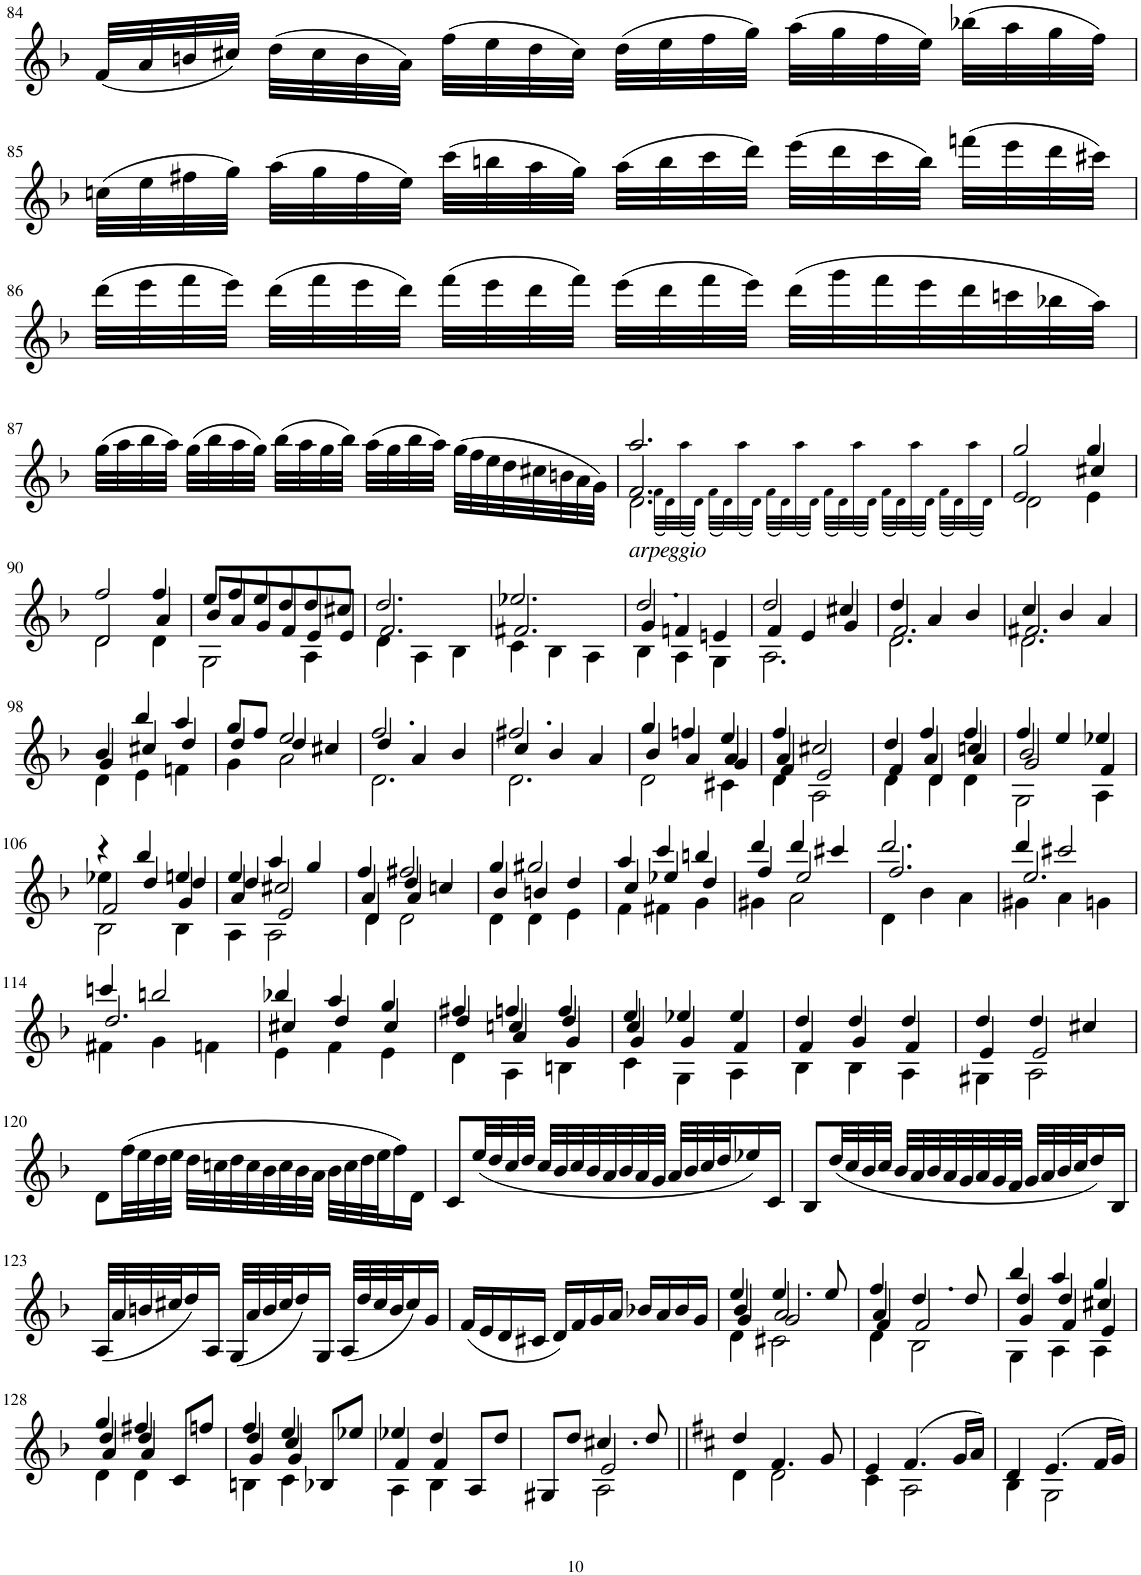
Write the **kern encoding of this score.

**kern
*part1
*staff1
*I"Violin
*I'Vln.
!!LO:PB:g=z
*clefG2
*k[b-]
*M3/4
=84
(32f/LLL
32a/
32bn/
32cc#X/JJJ)
(32dd\LLL
32cc#\
32b\
32a\JJJ)
(32ff\LLL
32ee\
32dd\
32cc#\JJJ)
(32dd\LLL
32ee\
32ff\
32gg\JJJ)
(32aa\LLL
32gg\
32ff\
32ee\JJJ)
(32bb-X\LLL
32aa\
32gg\
32ff\JJJ)
!!LO:LB:g=z
=85
(32ccn\LLL
32ee\
32ff#X\
32gg\JJJ)
(32aa\LLL
32gg\
32ff#\
32ee\JJJ)
(32ccc\LLL
32bbn\
32aa\
32gg\JJJ)
(32aa\LLL
32bb\
32ccc\
32ddd\JJJ)
(32eee\LLL
32ddd\
32ccc\
32bb\JJJ)
(32fffn\LLL
32eee\
32ddd\
32ccc#X\JJJ)
!!LO:LB:g=z
=86
(32ddd\LLL
32eee\
32fff\
32eee\JJJ)
(32ddd\LLL
32fff\
32eee\
32ddd\JJJ)
(32fff\LLL
32eee\
32ddd\
32fff\JJJ)
(32eee\LLL
32ddd\
32fff\
32eee\JJJ)
(32ddd\LLL
32ggg\
32fff\
32eee\
32ddd\
32cccn\
32bb-X\
32aa\JJJ)
!!LO:LB:g=z
=87
(32gg\LLL
32aa\
32bb-\
32aa\JJJ)
(32gg\LLL
32bb-\
32aa\
32gg\JJJ)
(32bb-\LLL
32aa\
32gg\
32bb-\JJJ)
(32aa\LLL
32gg\
32bb-\
32aa\JJJ)
(32gg\LLL
32ff\
32ee\
32dd\
32cc#X\
32bn\
32a\
32g\JJJ)
=88
*^
*	*^
*	*	*^
!LO:TX:b:i:t=arpeggio	!	!	!
2.aa/	2.f/	2.d\	(32f\LLL
.	.	.	32d\)
.	.	.	(32aa\
.	.	.	32d\JJJ)
.	.	.	(32f\LLL
.	.	.	32d\)
.	.	.	(32aa\
.	.	.	32d\JJJ)
.	.	.	(32f\LLL
.	.	.	32d\)
.	.	.	(32aa\
.	.	.	32d\JJJ)
.	.	.	(32f\LLL
.	.	.	32d\)
.	.	.	(32aa\
.	.	.	32d\JJJ)
.	.	.	(32f\LLL
.	.	.	32d\)
.	.	.	(32aa\
.	.	.	32d\JJJ)
.	.	.	(32f\LLL
.	.	.	32d\)
.	.	.	(32aa\
.	.	.	32d\JJJ)
*	*	*v	*v
=89	=89	=89
2gg/	2d\	2e/
4gg/	4e\	4cc#X/
!!LO:LB:g=z	!!	!!
=90	=90	=90
2ff/	2d\	2d/
4ff/	4d\	4a/
=91	=91	=91
8ee/L	2G\	8b-/L
8ff/	.	8a/
8ee/	.	8g/
8dd/	.	8f/
8dd/	4A\	8e/
8cc#X/J	.	8e/J
=92	=92	=92
2.dd/	4d\	2.f/
.	4A\	.
.	4B-\	.
=93	=93	=93
2.ee-X/	4c\	2.f#X/
.	4B-\	.
.	4A\	.
=94	=94	=94
2.dd/	4B-\	4g/
.	4A\	4fn/
.	4G\	4en/
=95	=95	=95
2dd/	2.A\	4f/
.	.	4e/
4cc#X/	.	4g/
=96	=96	=96
4dd/	2.d\	2.f/
4a/	.	.
4b-/	.	.
=97	=97	=97
4cc/	2.d\	2.f#X/
4b-/	.	.
4a/	.	.
!!LO:LB:g=z	!!	!!
=98	=98	=98
4b-/	4d\	4g/
4bb-/	4e\	4cc#X/
4aa/	4fn\	4dd/
=99	=99	=99
8gg/L	4g\	4dd/
8ff/J	.	.
2ee/	2a\	4dd/
.	.	4cc#X/
=100	=100	=100
2.ff/	2.d\	4dd/
.	.	4a/
.	.	4b-/
=101	=101	=101
2.ff#X/	2.d\	4cc/
.	.	4b-/
.	.	4a/
=102	=102	=102
*	*	*^
4gg/	2d\	4b-/	4ryy
4ffn/	.	4a/	4ryy
4ee/	4c#X\	4a/	4g/
=103	=103	=103	=103
4ff/	4d\	4a/	4f/
2cc#X/	2A\	2e/	4ryy
.	.	.	4ryy
=104	=104	=104	=104
4dd/	4d\	4f/	4ryy
4ff/	4d\	4a/	4d/
4ff/	4d\	4ccn/	4a/
=105	=105	=105	=105
4ff/	2G\	2b-/	2g/
4ee/	.	.	.
4ee-X/	4A\	4f/	4ryy
!!LO:LB:g=z	!!	!!	!!
=106	=106	=106	=106
4r	2B-\	4ee-X\	2f/
4bb-/	.	4dd/	.
4een/	4B-\	4dd/	4g/
=107	=107	=107	=107
4ee/	4A\	4dd/	4a/
4aa/	2A\	2cc#X/	2e/
4gg/	.	.	.
=108	=108	=108	=108
4ff/	4d\	4a/	4d/
2ff#X/	2d\	4dd/	4a/
.	.	4ccn/	4ryy
*	*	*v	*v
=109	=109	=109
4gg/	4d\	4b-/
2gg#X/	4d\	4bn/
.	4e\	4dd/
=110	=110	=110
4aa/	4f\	4cc/
4ccc/	4f#X\	4ee-X/
4bbn/	4g\	4dd/
=111	=111	=111
4ddd/	4g#X\	4ff/
4ddd/	2a\	2ee/
4ccc#X/	.	.
=112	=112	=112
2.ddd/	4d\	2.ff/
.	4b-\	.
.	4a\	.
=113	=113	=113
4ddd/	4g#X\	2.ee/
2ccc#X/	4a\	.
.	4gn\	.
!!LO:LB:g=z	!!	!!
=114	=114	=114
4cccn/	4f#X\	2.dd/
2bbn/	4g\	.
.	4fn\	.
=115	=115	=115
4bb-X/	4e\	4cc#X/
4aa/	4f\	4dd/
4gg/	4e\	4cc#/
=116	=116	=116
*	*	*^
4ff#X/	4d\	4dd/	4ryy
4ffn/	4A\	4ccn/	4a/
4ff/	4Bn\	4dd/	4g/
=117	=117	=117	=117
4ee/	4c\	4cc/	4g/
4ee-X/	4G\	4ryy	4g/
4ee-/	4A\	4ryy	4f/
*	*	*v	*v
=118	=118	=118
4dd/	4B-\	4f/
4dd/	4B-\	4g/
4dd/	4A\	4f/
=119	=119	=119
4dd/	4G#X\	4e/
4dd/	2A\	2e/
4cc#X/	.	.
*v	*v	*v
!!LO:LB:g=z
=120
8d\L
(32ff\LL
32ee\
32dd\
32ee\JJJ
32dd\LLL
32ccn\
32dd\
32cc\
32b-\
32cc\
32b-\
32a\JJJ
32b-\LLL
32cc\
32dd\
32ee\J
16ff\)
16d\JJ
=121
8c/L
(32ee/LL
32dd/
32cc/
32dd/JJJ
32cc/LLL
32b-/
32cc/
32b-/
32a/
32b-/
32a/
32g/JJJ
32a/LLL
32b-/
32cc/
32dd/J
16ee-X/)
16c/JJ
=122
8B-/L
(32dd/LL
32cc/
32b-/
32cc/JJJ
32b-/LLL
32a/
32b-/
32a/
32g/
32a/
32g/
32f/JJJ
32g/LLL
32a/
32b-/
32cc/J
16dd/)
16B-/JJ
!!LO:LB:g=z
=123
(32A/LLL
32a/
32bn/
32cc#X/J
16dd/)
16A/JJ
(32G/LLL
32a/
32b/
32cc#/J
16dd/)
16G/JJ
(32A/LLL
32dd/
32cc#/
32b/J
16cc#/)
16g/JJ
=124
(16f/LL
16e/
16d/
16c#X/JJ
16d/LL)
16f/
16g/
16a/JJ
16b-X/LL
16a/
16b-/
16g/JJ
=125
*^
*	*^
*	*	*^
4ee/	4d\	4b-/	4g/
4.ee/	2c#X\	2a/	2g/
8ee/	.	.	.
=126	=126	=126	=126
4ff/	4d\	4a/	4f/
4.dd/	2B-\	2f/	4.ryy
8dd/	.	.	8ryy
=127	=127	=127	=127
4bb-/	4G\	4dd/	4g/
4aa/	4A\	4dd/	4f/
4gg/	4A\	4cc#X/	4e/
!!LO:LB:g=z	!!	!!	!!
=128	=128	=128	=128
4gg/	4d\	4dd/	4a/
4ff#X/	4d\	4dd/	4a/
8c/L	4ryy	4ryy	4ryy
8ffn/J	.	.	.
=129	=129	=129	=129
4ff/	4Bn\	4dd/	4g/
4ee/	4c\	4cc/	4g/
8B-X/L	4ryy	4ryy	4ryy
8ee-X/J	.	.	.
*	*	*v	*v
=130	=130	=130
4ee-X/	4A\	4f/
4dd/	4B-\	4f/
8A/L	4ryy	4ryy
8dd/J	.	.
=131	=131	=131
8G#X/L	4ryy	4ryy
8dd/J	.	.
4.cc#X/	2A\	2e/
8dd/	.	.
*v	*v	*v
=132||
*k[f#c#]
*^
4dd/	4d\
4.f#/	2d\
8g/	.
=133	=133
4e/	4c#\
(4.f#/	2A\
16g/LL	.
16a/JJ)	.
=134	=134
4d/	4B\
(4.e/	2G\
16f#/LL	.
16g/JJ)	.
*v	*v
=
*-
